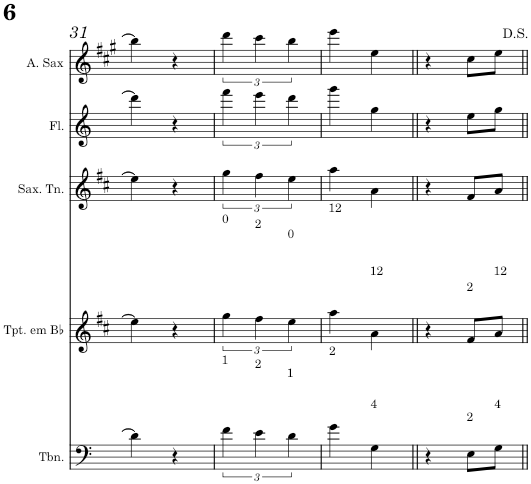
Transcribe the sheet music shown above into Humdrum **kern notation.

**kern	**kern	**kern	**kern	**kern
*part5	*part4	*part3	*part2	*part1
*staff5	*staff4	*staff3	*staff2	*staff1
*I"Trombone	*I"Trompete em Bb	*I"Saxofone Tenor	*I"Flauta Transversal	*I"Saxofone Alto
*I'Tbn.	*I'Tpt. em Bb	*I'Sax. Tn.	*I'Fl.	*
!!LO:PB:g=z
*clefF4	*clefG2	*clefG2	*clefG2	*clefG2
*	*Trd1c2	*Trd8c14	*	*Trd5c9
*k[]	*k[f#c#]	*k[f#c#]	*k[]	*k[f#c#g#]
*M2/4	*M2/4	*M2/4	*M2/4	*M2/4
=31	=31	=31	=31	=31
4d\]	4ee\]	4ee\]	4ddd\]	4bb\]
4r	4r	4r	4r	4r
=32	=32	=32	=32	=32
!	!LO:TX:a:t=0	!	!	!
!LO:TX:a:t=1	!	!	!	!
6f\	6gg\	6gg\	6fff\	6ddd\
!	!LO:TX:a:t=2	!	!	!
!LO:TX:a:t=2	!	!	!	!
6e\	6ff#\	6ff#\	6eee\	6ccc#\
!	!LO:TX:a:t=0	!	!	!
!LO:TX:a:t=1	!	!	!	!
6d\	6ee\	6ee\	6ddd\	6bb\
=33	=33	=33	=33	=33
!	!LO:TX:a:t=12	!	!	!
!LO:TX:a:t=2	!	!	!	!
4g\	4aa\	4aa\	4ggg\	4eee\
!	!LO:TX:a:t=12	!	!	!
!LO:TX:a:t=4	!	!	!	!
4G\	4a\	4a\	4gg\	4ee\
=34||	=34||	=34||	=34||	=34||
4r	4r	4r	4r	4r
!	!LO:TX:a:t=2	!	!	!
!LO:TX:a:t=2	!	!	!	!
8E\L	8f#/L	8f#/L	8ee\L	8cc#\L
!	!LO:TX:a:t=12	!	!	!
!LO:TX:a:t=4	!	!	!	!
8G\J	8a/J	8a/J	8gg\J	8ee\J
=||	=||	=||	=||	=||
*-	*-	*-	*-	*-
